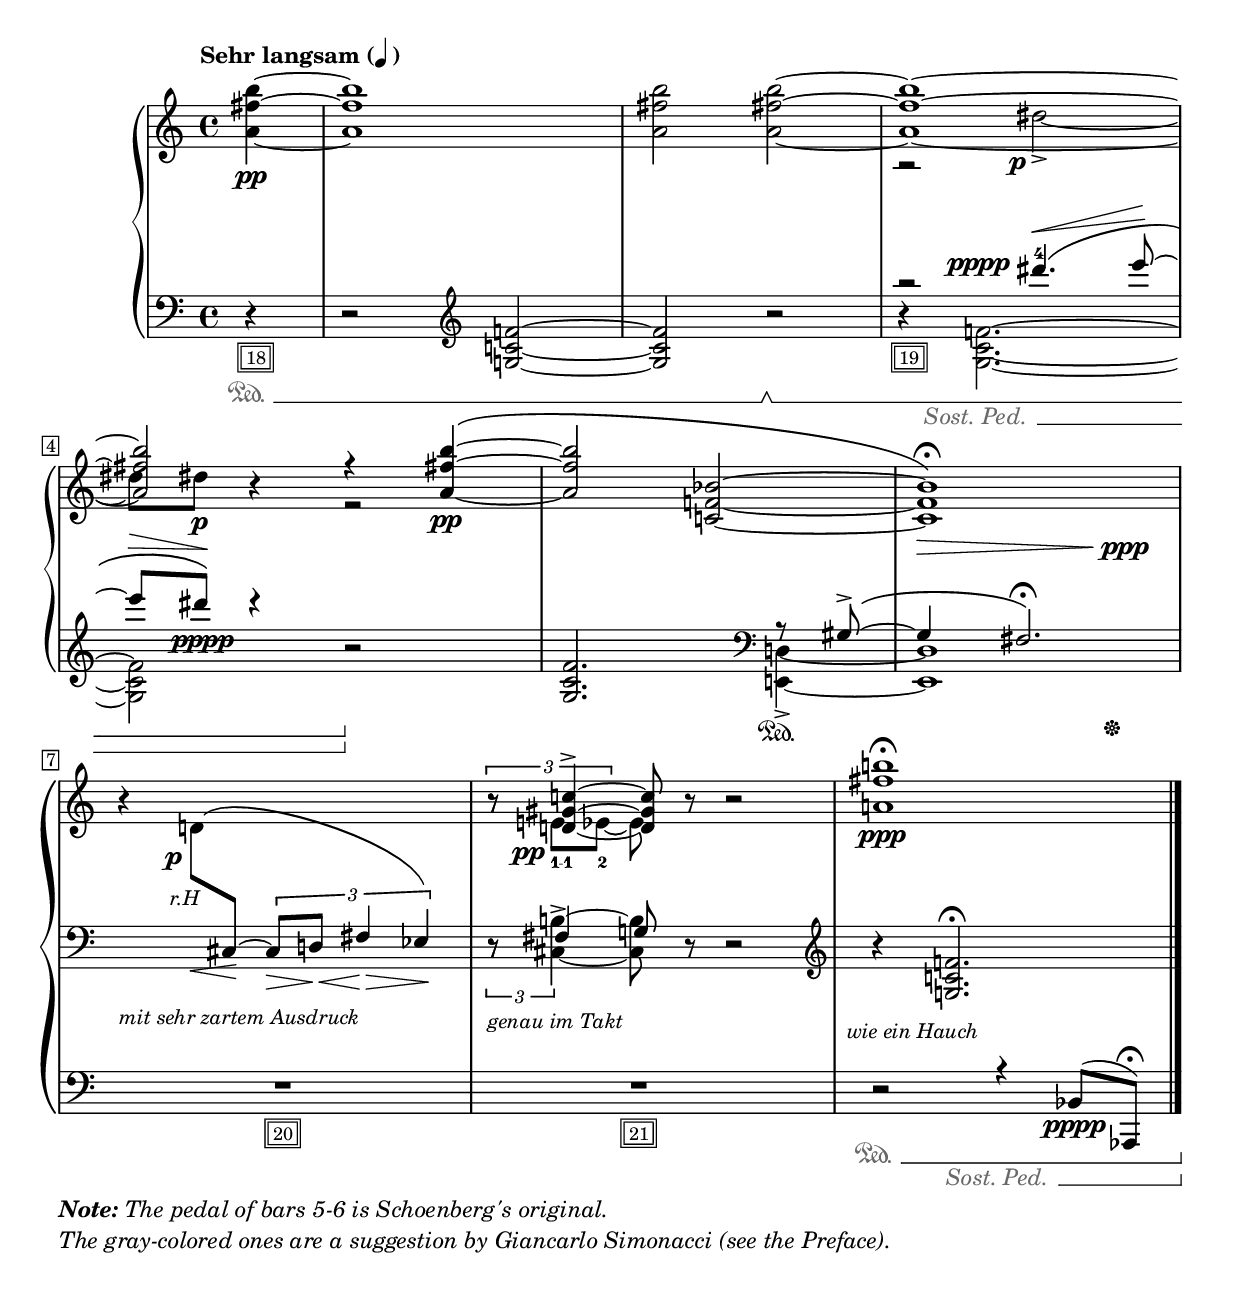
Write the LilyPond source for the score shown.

Global = {
  \key c \major
  \time 4/4
  \include "../global.ly"
}

bottom = \change Staff = "lower"
top = \change Staff = "upper"
lH = \markup { \small\italic "l.H" }
rH = \markup { \small\italic "r.H" }

Sopran = \context Voice = "one" \relative c'' {
  \voiceOne
  \override MultiMeasureRest.staff-position = #0
  \override Rest.staff-position = #0
  \stemDown\slurNeutral\tieNeutral
  \tempo \markup {
    \bold\concat { "Sehr langsam (" { \tiny\note {4} #1 } " )" }
  }
  \partial 4 <a fis' b>4~\pp
  %1
  | q1
  | q2 q2~
  | q1~
  | \stemUp q2 f'4\rest
    \shape #'((( 0.5 . -1) (0 . 0) (0 . 0) (0 . -2))) PhrasingSlur
    q4~\(\pp
  %5
  | q2 <c,! f! bes>~
  | q1\)\fermata
    \break
  | r4 \stemDown
    \shape #'((( 0.5 . 0.2) (0 . 2.5) (0 . 6) (0 . 4.5))) PhrasingSlur
    \once\override Hairpin.rotation = #'(-1 -1 0)
    \once\override Staff.TextScript.extra-offset = #'(-2.2 . -2.5)
    d!8[_\markup {
      \dynamic p
    }_\<\(
    \bottom \stemUp
    \once\override Staff.TextScript.extra-offset = #'(-5 . 1.5)
    cis,^~\!^\rH] \tuplet 3/2 { cis\> d!\!_\< fis4\!\> ees\!\) }
    \top
  | \omit TupletBracket\omit TupletNumber
    \tuplet 3/2 { r8 <d'!~ gis^~ c!~>4^> } q8 r r2
  | <a'! fis' b!>1\ppp\fermata
  \fine
}

Alto = \context Voice = "two" \relative c' {
  \voiceTwo
  \override MultiMeasureRest.staff-position = #0
  \override Rest.staff-position = #0
  \stemDown\slurUp\tieDown
  \partial 4 s4
  %1
  | s1*2
  | a2\rest
     \once\override Staff.TextScript.extra-offset = #'(-2 . 1)
    dis'2~_>_\markup { \dynamic p }
  | %\once\override NoteColumn.force-hshift = #1.4
    dis8[ dis\p] r4 e,2\rest
  %5
  | s1*3
  | \tupletUp
    \tuplet 3/2 {
      r8 e!-\markup { \finger "1-1" }_\markup { \hspace #-3.5 \dynamic pp }[ ees~-2]
    }
    \once\override Stem.length = #7
    ees s s2
}

Tenor = \context Voice = "three" \relative c' {
  \voiceThree
  \override MultiMeasureRest.staff-position = #0
  \override Rest.staff-position = #0
  \phrasingSlurUp\tieUp
  \partial 4 s4
  %1
  | s1*2
  | a''2\rest
    \once\override Staff.TextScript.extra-offset = #'(-8 . -6)
    %\once\override PhrasingSlur.outside-staff-priority = #300
    \once\override Hairpin.rotation = #'(10 -1 0)
    dis4.-4^\<^\markup {
      \dynamic pppp
    }\( e8~\!
  | \override Hairpin.rotation = #'(-6 1 0)
    e8[^\>
    \once\override Staff.TextScript.extra-offset = #'(-2 . 4)
    dis]\!\)_\markup {
      \dynamic pppp
    } d4\rest s2
    \revert Hairpin.rotation
  %5
  | s2. a,,8\rest gis~^>\(
  | gis4 fis2.\fermata\)
  | s1
  | \omit TupletBracket\omit TupletNumber
    \tuplet 3/2 {
      \once\override Staff.TextScript.extra-offset = #'(0 . -1)
      r8_\markup {
        \small\italic "genau im Takt"
      }
      fis4
    }
    g8 s8 s2
}

Bass = \context Voice = "four" \relative c {
  \voiceFour
  \override MultiMeasureRest.staff-position = #0
  \override Rest.staff-position = #0
  \phrasingSlurNeutral\stemNeutral\slurNeutral\tieNeutral
  \set Staff.pedalSustainStyle = #'mixed
  \override Staff.SustainPedal.color = #(x11-color "dimgray")
  \partial 4 r4\sustainOn_\markup \annotation {18}
  %1
  | r2 \clef treble <g'! c! f!>2~
  | q2 r\sustainOff\sustainOn
  | \override Staff.SostenutoPedal.color = #(x11-color "dimgray")
    r4_\markup \annotation {19} \stemDown q2.~\sostenutoOn
    \break
  | q2 r2\sustainOff\sostenutoOff
    \set Staff.pedalSustainStyle = #'text
    \revert Staff.SostenutoPedal.color
    \revert Staff.SustainPedal.color
  %5
  | \stemUp q2. \clef bass \stemDown\tieDown <e,! d'!>4~_>\sustainOn
  | q1\tweak X-offset 18\tweak Y-offset -5\sustainOff
  | << {
  |   \once\override Staff.TextScript.extra-offset = #'(0 . -1.5)
      s1_\markup {
        \small\italic "mit sehr zartem Ausdruck"
      }
  |   \tuplet 3/2 { r8 <cis'_~ b'!^~>4^> } q8 r r2
  |   \clef treble
      r4 \stemUp
      %s\override Staff.SostenutoPedal.color = #(x11-color "dimgray")
      %\override Staff.SostenutoPedalLineSpanner.X-extent = #'(-2 . -5) FIXME
      %<g'! c! f!>2.\sostenutoOn^\fermata
      <g'! c! f!>2.^\fermata
      \fine
    }
    \new Staff \with {
      alignBelowContext = "lower"
      \clef bass
      %fontSize = #-4
      %\override StaffSymbol.staff-space = #(magstep -6)
      \omit Staff.TimeSignature
    } {
  |   R1_\markup \annotation {20}
  |   R1_\markup \annotation {21}
      \once\override Staff.TextScript.extra-offset = #'(-2.5 . 1.2)
  |   \set Staff.pedalSustainStyle = #'mixed
      \override Staff.SustainPedal.color = #(x11-color "dimgray")
      r2\sustainOn^\markup {
        \small\italic "wie ein Hauch"
      }
      << {
        r4 bes,8\pppp[( aes,])\fermata
      } \\ {
        % workaround for printing a sostenuto pedal at the bass
        \override Staff.SostenutoPedal.color = #(x11-color "dimgray")
        s4\sostenutoOn s
      } >>
      \fine
    }
    >>
}

centerDynamics = {
  \partial 4 s4
  %1
  | s1*5
  | s4\> s2 s4\!\ppp
}

\score {
  \new PianoStaff \with { connectArpeggios = ##t }
  <<
    \accidentalStyle Score.piano
    \context Staff = "upper" <<
      \set Staff.midiInstrument = #"acoustic grand"
      \Global
      \clef treble
      \Sopran
      \Alto
    >>
    \context Dynamics <<
      \Global \centerDynamics
    >>
    \context Staff = "lower" <<
      \set Staff.midiInstrument = #"acoustic grand"
      \Global
      \clef bass
      \Tenor
      \Bass
    >>
  >>
  \header {
    %composer = "Arnold Schönberg"
    %opus = "Op. 19"
    title = \markup {
      \fill-line {
        \center-column {
          \line { \abs-fontsize #20 "VI." }
        }
      }
    }
    subtitle = #f
  }
  \layout {
    \context {
      \PianoStaff
      % More space between staves in the same PianoStaff
      \override StaffGrouper.staff-staff-spacing.minimum-distance = 14
      %\override TextScript.font-shape = #'italic
    }
  }
  \midi {
    \tempo 4 = 100
  }
}

\markup {
  \column {
    \wordwrap \italic\small\abs-fontsize #11 {
      \bold "Note:"
      "The pedal of bars 5-6 is Schoenberg's original."
      "The gray-colored ones are a suggestion by Giancarlo Simonacci (see the Preface)."
    }
  }
}
